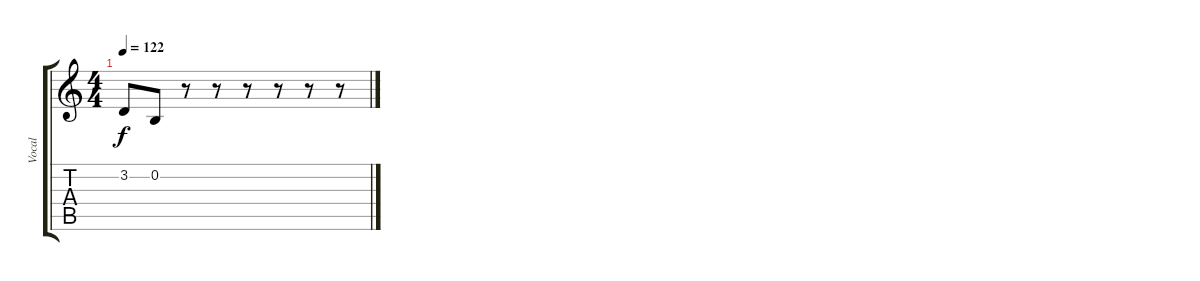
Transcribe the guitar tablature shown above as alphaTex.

\track ("Vocal" "Vocal") {instrument lead8bassandlead}
\staff {score tabs}
\tuning (E4 B3 G3 D3 A2 E2) {hide}
\ts (4 4)
\tempo 122
\clef g2
\ks c
3.2.8{dy f} 0.2.8 r.8 r.8 r.8 r.8 r.8 r.8
